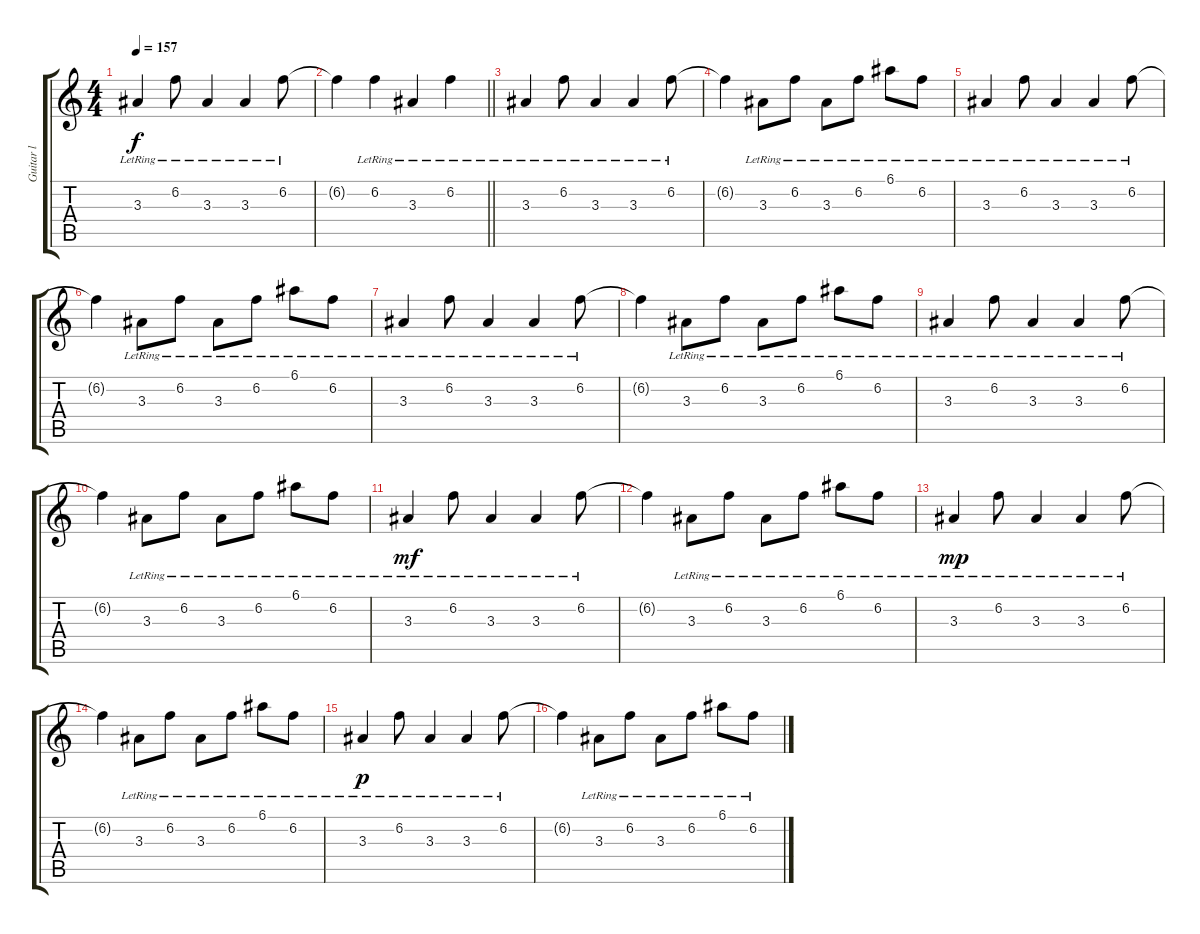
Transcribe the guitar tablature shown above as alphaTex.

\track ("Guitar l" "Guitar l") {instrument distortionguitar}
\staff {score tabs}
\tuning (E4 B3 G3 D3 A2 D2) {hide}
\ts (4 4)
\tempo 157
\clef g2
\ks c
3.3{lr}.4{dy f} 6.2{lr}.8 3.3{lr}.4 3.3{lr}.4 6.2{lr}.8 |
\barLineRight lightlight
6.2{t}.4 6.2{lr}.4 3.3{lr}.4 6.2{lr}.4 |
3.3{lr}.4 6.2{lr}.8 3.3{lr}.4 3.3{lr}.4 6.2{lr}.8 |
6.2{t}.4 3.3{lr}.8 6.2{lr}.8 3.3{lr}.8 6.2{lr}.8 6.1{lr}.8 6.2{lr}.8 |
3.3{lr}.4 6.2{lr}.8 3.3{lr}.4 3.3{lr}.4 6.2{lr}.8 |
6.2{t}.4 3.3{lr}.8 6.2{lr}.8 3.3{lr}.8 6.2{lr}.8 6.1{lr}.8 6.2{lr}.8 |
3.3{lr}.4 6.2{lr}.8 3.3{lr}.4 3.3{lr}.4 6.2{lr}.8 |
6.2{t}.4 3.3{lr}.8 6.2{lr}.8 3.3{lr}.8 6.2{lr}.8 6.1{lr}.8 6.2{lr}.8 |
3.3{lr}.4 6.2{lr}.8 3.3{lr}.4 3.3{lr}.4 6.2{lr}.8 |
6.2{t}.4 3.3{lr}.8 6.2{lr}.8 3.3{lr}.8 6.2{lr}.8 6.1{lr}.8 6.2{lr}.8 |
3.3{lr}.4{dy mf} 6.2{lr}.8 3.3{lr}.4 3.3{lr}.4 6.2{lr}.8 |
6.2{t}.4 3.3{lr}.8 6.2{lr}.8 3.3{lr}.8 6.2{lr}.8 6.1{lr}.8 6.2{lr}.8 |
3.3{lr}.4{dy mp} 6.2{lr}.8 3.3{lr}.4 3.3{lr}.4 6.2{lr}.8 |
6.2{t}.4 3.3{lr}.8 6.2{lr}.8 3.3{lr}.8 6.2{lr}.8 6.1{lr}.8 6.2{lr}.8 |
3.3{lr}.4{dy p} 6.2{lr}.8 3.3{lr}.4 3.3{lr}.4 6.2{lr}.8 |
6.2{t}.4 3.3{lr}.8 6.2{lr}.8 3.3{lr}.8 6.2{lr}.8 6.1{lr}.8 6.2{lr}.8
